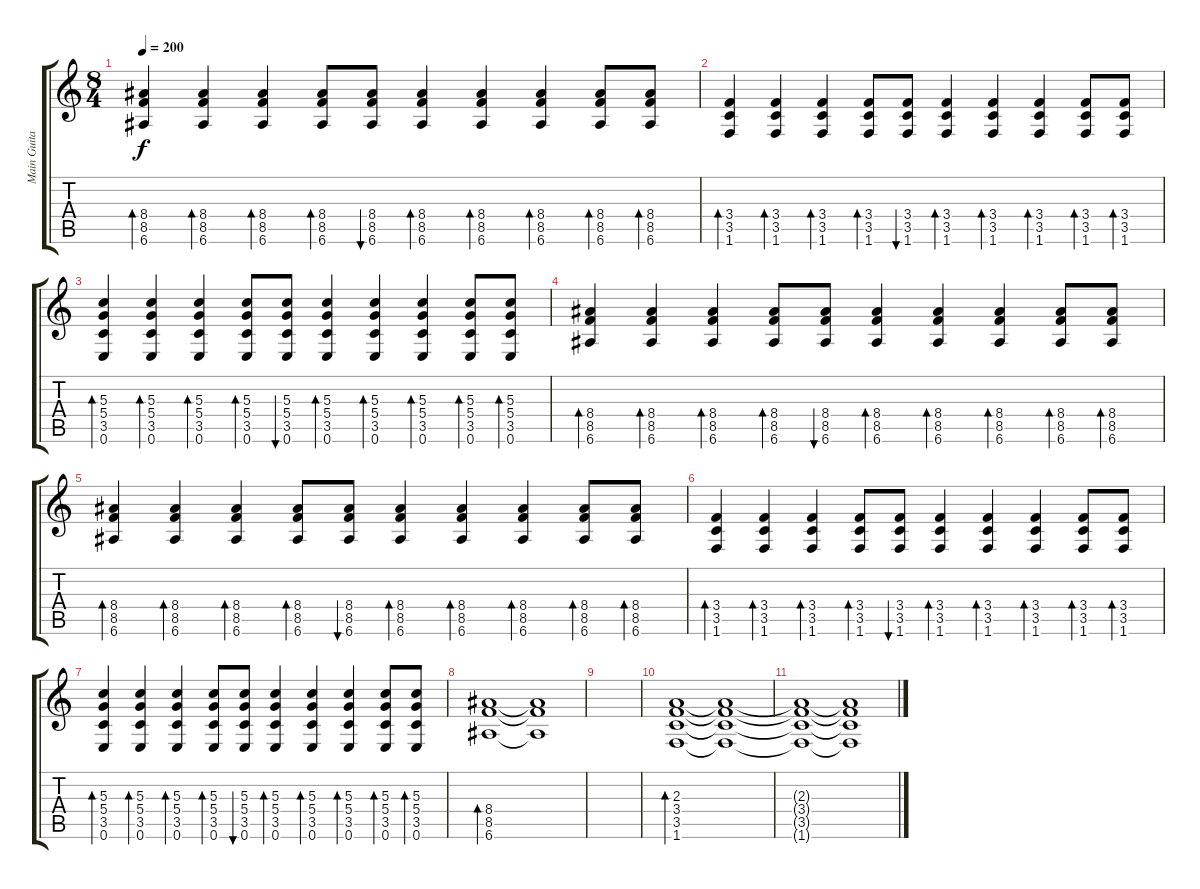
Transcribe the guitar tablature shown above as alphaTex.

\track ("Main Guitar" "Main Guita") {instrument electricguitarclean}
\staff {score tabs}
\tuning (E4 B3 G3 D3 A2 E2) {hide}
\ts (8 4)
\tempo 200
\clef g2
\ks c
(8.4 8.5 6.6).4{bd 60 dy f} (8.4 8.5 6.6).4{bd 60} (8.4 8.5 6.6).4{bd 60} (8.4 8.5 6.6).8{bd 60} (8.4 8.5 6.6).8{bu 60} (8.4 8.5 6.6).4{bd 60} (8.4 8.5 6.6).4{bd 60} (8.4 8.5 6.6).4{bd 60} (8.4 8.5 6.6).8{bd 60} (8.4 8.5 6.6).8{bd 60} |
(3.4 3.5 1.6).4{bd 60} (3.4 3.5 1.6).4{bd 60} (3.4 3.5 1.6).4{bd 60} (3.4 3.5 1.6).8{bd 60} (3.4 3.5 1.6).8{bu 60} (3.4 3.5 1.6).4{bd 60} (3.4 3.5 1.6).4{bd 60} (3.4 3.5 1.6).4{bd 60} (3.4 3.5 1.6).8{bd 60} (3.4 3.5 1.6).8{bd 60} |
(5.3 5.4 3.5 0.6).4{bd 60} (5.3 5.4 3.5 0.6).4{bd 60} (5.3 5.4 3.5 0.6).4{bd 60} (5.3 5.4 3.5 0.6).8{bd 60} (5.3 5.4 3.5 0.6).8{bu 60} (5.3 5.4 3.5 0.6).4{bd 60} (5.3 5.4 3.5 0.6).4{bd 60} (5.3 5.4 3.5 0.6).4{bd 60} (5.3 5.4 3.5 0.6).8{bd 60} (5.3 5.4 3.5 0.6).8{bd 60} |
(8.4 8.5 6.6).4{bd 60} (8.4 8.5 6.6).4{bd 60} (8.4 8.5 6.6).4{bd 60} (8.4 8.5 6.6).8{bd 60} (8.4 8.5 6.6).8{bu 60} (8.4 8.5 6.6).4{bd 60} (8.4 8.5 6.6).4{bd 60} (8.4 8.5 6.6).4{bd 60} (8.4 8.5 6.6).8{bd 60} (8.4 8.5 6.6).8{bd 60} |
(8.4 8.5 6.6).4{bd 60} (8.4 8.5 6.6).4{bd 60} (8.4 8.5 6.6).4{bd 60} (8.4 8.5 6.6).8{bd 60} (8.4 8.5 6.6).8{bu 60} (8.4 8.5 6.6).4{bd 60} (8.4 8.5 6.6).4{bd 60} (8.4 8.5 6.6).4{bd 60} (8.4 8.5 6.6).8{bd 60} (8.4 8.5 6.6).8{bd 60} |
(3.4 3.5 1.6).4{bd 60} (3.4 3.5 1.6).4{bd 60} (3.4 3.5 1.6).4{bd 60} (3.4 3.5 1.6).8{bd 60} (3.4 3.5 1.6).8{bu 60} (3.4 3.5 1.6).4{bd 60} (3.4 3.5 1.6).4{bd 60} (3.4 3.5 1.6).4{bd 60} (3.4 3.5 1.6).8{bd 60} (3.4 3.5 1.6).8{bd 60} |
(5.3 5.4 3.5 0.6).4{bd 60} (5.3 5.4 3.5 0.6).4{bd 60} (5.3 5.4 3.5 0.6).4{bd 60} (5.3 5.4 3.5 0.6).8{bd 60} (5.3 5.4 3.5 0.6).8{bu 60} (5.3 5.4 3.5 0.6).4{bd 60} (5.3 5.4 3.5 0.6).4{bd 60} (5.3 5.4 3.5 0.6).4{bd 60} (5.3 5.4 3.5 0.6).8{bd 60} (5.3 5.4 3.5 0.6).8{bd 60} |
(8.4 8.5 6.6).1{bd 60} (8.4{t} 8.5{t} 6.6{t}).1 |
|
(2.3 3.4 3.5 1.6).1{bd 60 volume 9} (2.3{t} 3.4{t} 3.5{t} 1.6{t}).1{volume 3} |
(2.3{t} 3.4{t} 3.5{t} 1.6{t}).1 (2.3{t} 3.4{t} 3.5{t} 1.6{t}).1
